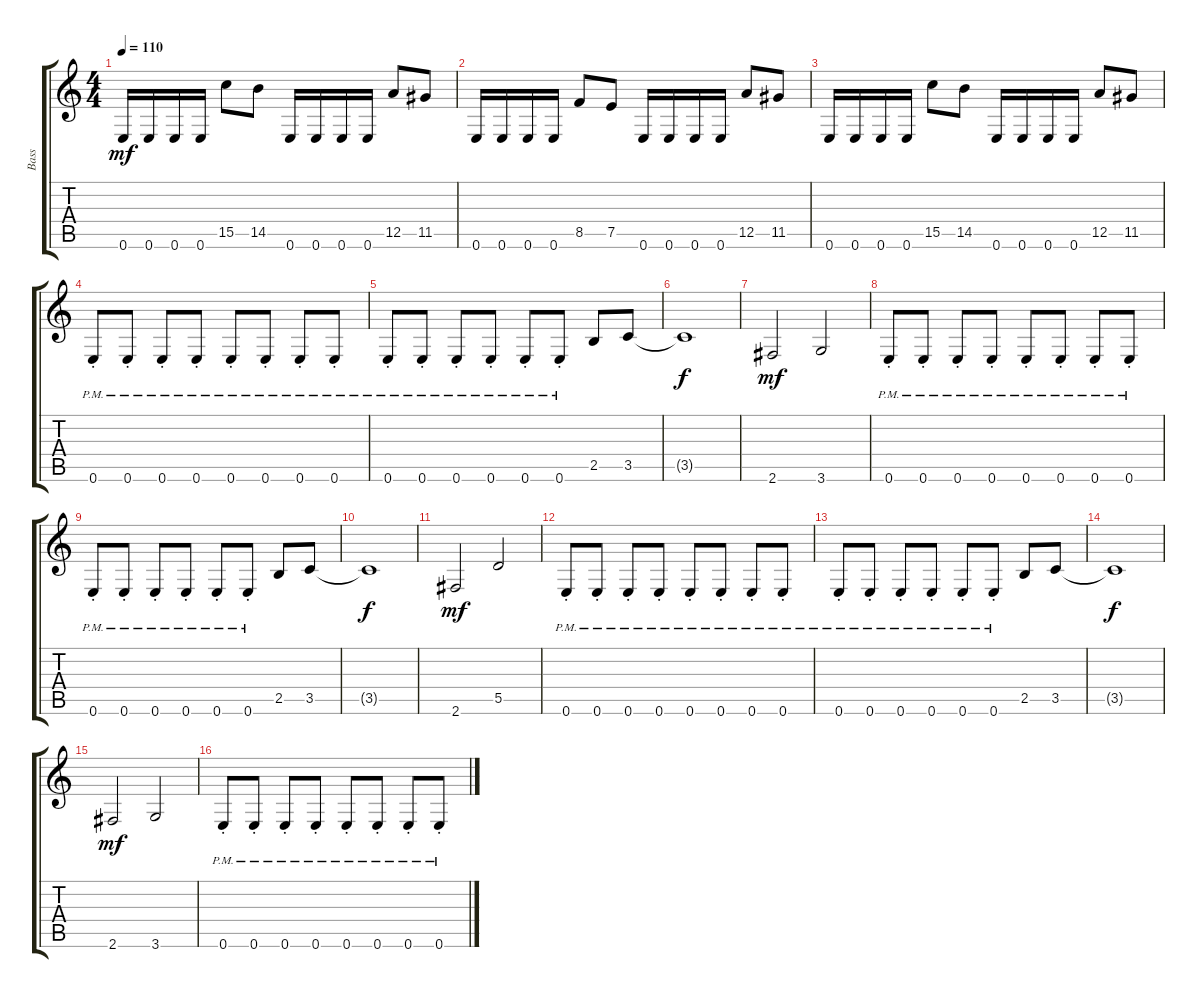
\track ("Bass" "Bass") {instrument electricbassfinger}
\staff {score tabs}
\tuning (E4 B3 G3 D3 A2 E2) {hide}
\ts (4 4)
\tempo 110
\clef g2
\ks c
0.6.16{dy mf} 0.6.16 0.6.16 0.6.16 15.5.8 14.5.8 0.6.16 0.6.16 0.6.16 0.6.16 12.5.8 11.5.8 |
0.6.16 0.6.16 0.6.16 0.6.16 8.5.8 7.5.8 0.6.16 0.6.16 0.6.16 0.6.16 12.5.8 11.5.8 |
0.6.16 0.6.16 0.6.16 0.6.16 15.5.8 14.5.8 0.6.16 0.6.16 0.6.16 0.6.16 12.5.8 11.5.8 |
0.6{pm st}.8 0.6{pm st}.8 0.6{pm st}.8 0.6{pm st}.8 0.6{pm st}.8 0.6{pm st}.8 0.6{pm st}.8 0.6{pm st}.8 |
0.6{pm st}.8 0.6{pm st}.8 0.6{pm st}.8 0.6{pm st}.8 0.6{pm st}.8 0.6{pm st}.8 2.5.8 3.5.8 |
3.5{t}.1{dy f} |
2.6.2{dy mf} 3.6.2 |
0.6{pm st}.8 0.6{pm st}.8 0.6{pm st}.8 0.6{pm st}.8 0.6{pm st}.8 0.6{pm st}.8 0.6{pm st}.8 0.6{pm st}.8 |
0.6{pm st}.8 0.6{pm st}.8 0.6{pm st}.8 0.6{pm st}.8 0.6{pm st}.8 0.6{pm st}.8 2.5.8 3.5.8 |
3.5{t}.1{dy f} |
2.6.2{dy mf} 5.5.2 |
0.6{pm st}.8 0.6{pm st}.8 0.6{pm st}.8 0.6{pm st}.8 0.6{pm st}.8 0.6{pm st}.8 0.6{pm st}.8 0.6{pm st}.8 |
0.6{pm st}.8 0.6{pm st}.8 0.6{pm st}.8 0.6{pm st}.8 0.6{pm st}.8 0.6{pm st}.8 2.5.8 3.5.8 |
3.5{t}.1{dy f} |
2.6.2{dy mf} 3.6.2 |
0.6{pm st}.8 0.6{pm st}.8 0.6{pm st}.8 0.6{pm st}.8 0.6{pm st}.8 0.6{pm st}.8 0.6{pm st}.8 0.6{pm st}.8
